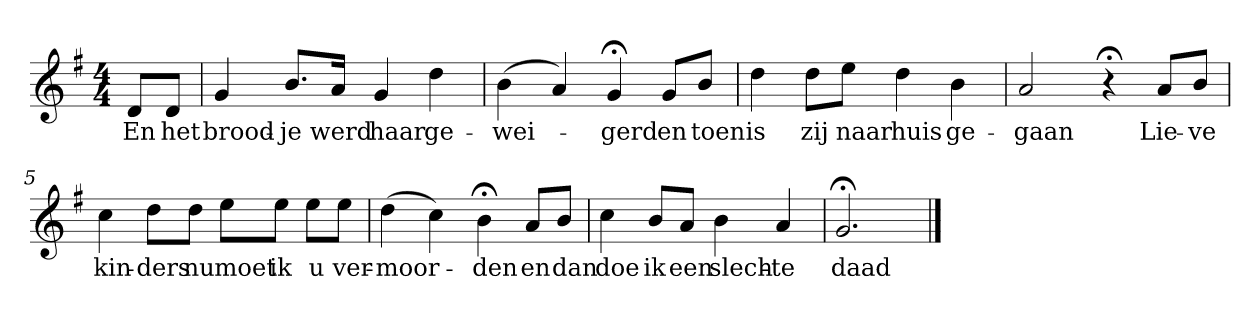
**kern	**text
*part1	*part1
*staff1	*staff1
*k[f#]	*
*G:	*
*M4/4	*
*MM120	*
=	=
8dL	En
8dJ	het
=1	=1
4g	brood-
8.bL	-je
16aJk	werd
4g	haar
4dd	ge-
=2	=2
(4b	-wei-
4a)	.
4g;<	-gerd
8gL	en
8bJ	toen
=3	=3
4dd	is
8ddL	zij
8eeJ	naar
4dd	huis
4b	ge-
=4	=4
2a	-gaan
4r;<	.
8aL	Lie-
8bJ	-ve
=5	=5
4cc	kin-
8ddL	-ders
8ddJ	nu
8eeL	moet
8eeJ	ik
8eeL	u
8eeJ	ver-
=6	=6
(4dd	-moor-
4cc)	.
4b;<	-den
8aL	en
8bJ	dan
=7	=7
4cc	doe
8bL	ik
8aJ	een
4b	slech-
4a	-te
=8	=8
2.g;<	daad
==	==
*-	*-
